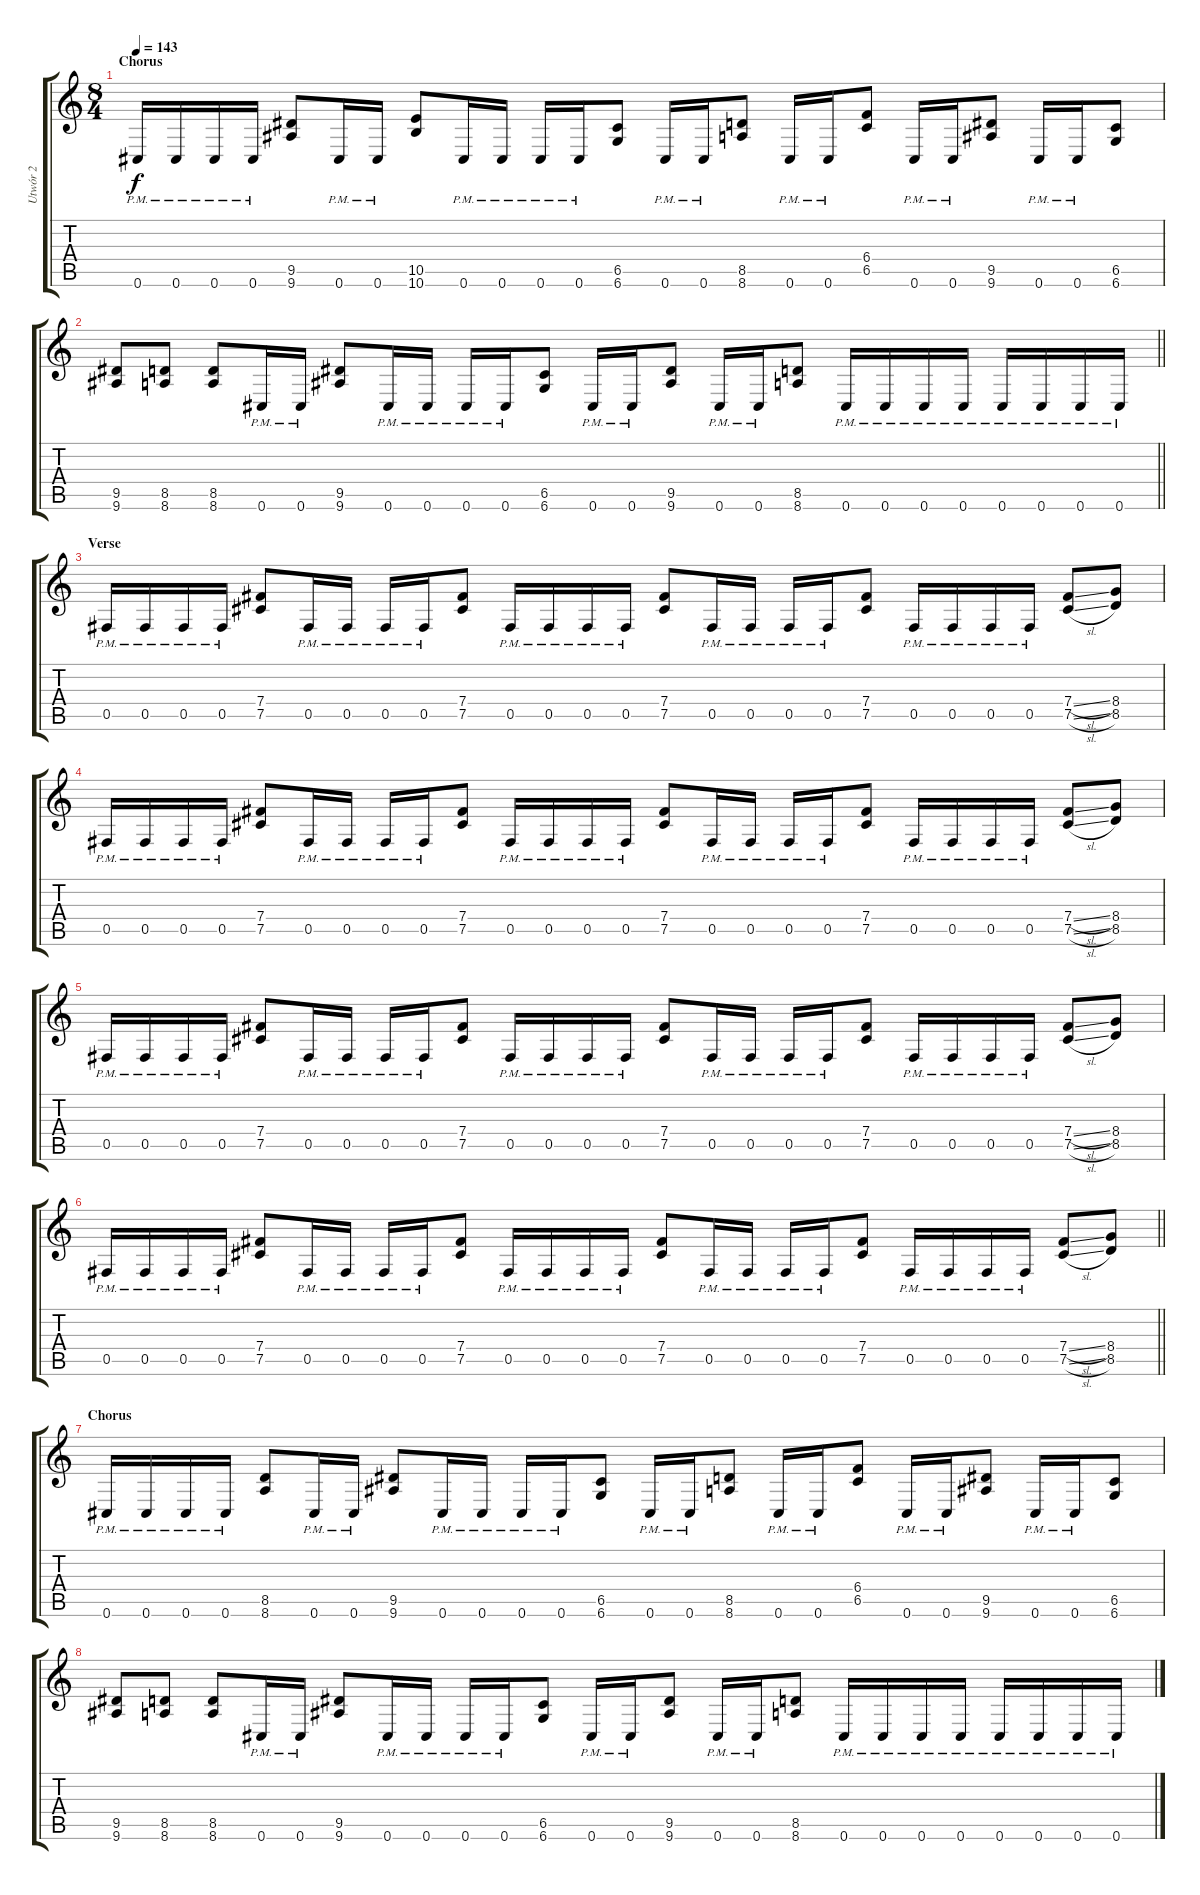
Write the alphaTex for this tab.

\track ("Utwór 2" "Utwór 2") {instrument distortionguitar}
\staff {score tabs}
\tuning (Db4 Ab3 E3 B2 Gb2 Db2) {hide}
\ts (8 4)
\section ("" "Chorus")
\tempo 143
\clef g2
\ks c
0.6{pm}.16{dy f} 0.6{pm}.16 0.6{pm}.16 0.6{pm}.16 (9.5 9.6).8 0.6{pm}.16 0.6{pm}.16 (10.5 10.6).8 0.6{pm}.16 0.6{pm}.16 0.6{pm}.16 0.6{pm}.16 (6.5 6.6).8 0.6{pm}.16 0.6{pm}.16 (8.5 8.6).8 0.6{pm}.16 0.6{pm}.16 (6.4 6.5).8 0.6{pm}.16 0.6{pm}.16 (9.5 9.6).8 0.6{pm}.16 0.6{pm}.16 (6.5 6.6).8 |
\barLineRight lightlight
(9.5 9.6).8 (8.5 8.6).8 (8.5 8.6).8 0.6{pm}.16 0.6{pm}.16 (9.5 9.6).8 0.6{pm}.16 0.6{pm}.16 0.6{pm}.16 0.6{pm}.16 (6.5 6.6).8 0.6{pm}.16 0.6{pm}.16 (9.5 9.6).8 0.6{pm}.16 0.6{pm}.16 (8.5 8.6).8 0.6{pm}.16 0.6{pm}.16 0.6{pm}.16 0.6{pm}.16 0.6{pm}.16 0.6{pm}.16 0.6{pm}.16 0.6{pm}.16 |
\section ("" "Verse")
0.5{pm}.16 0.5{pm}.16 0.5{pm}.16 0.5{pm}.16 (7.4 7.5).8 0.5{pm}.16 0.5{pm}.16 0.5{pm}.16 0.5{pm}.16 (7.4 7.5).8 0.5{pm}.16 0.5{pm}.16 0.5{pm}.16 0.5{pm}.16 (7.4 7.5).8 0.5{pm}.16 0.5{pm}.16 0.5{pm}.16 0.5{pm}.16 (7.4 7.5).8 0.5{pm}.16 0.5{pm}.16 0.5{pm}.16 0.5{pm}.16 (7.4{sl} 7.5{sl}).8 (8.4 8.5).8 |
0.5{pm}.16 0.5{pm}.16 0.5{pm}.16 0.5{pm}.16 (7.4 7.5).8 0.5{pm}.16 0.5{pm}.16 0.5{pm}.16 0.5{pm}.16 (7.4 7.5).8 0.5{pm}.16 0.5{pm}.16 0.5{pm}.16 0.5{pm}.16 (7.4 7.5).8 0.5{pm}.16 0.5{pm}.16 0.5{pm}.16 0.5{pm}.16 (7.4 7.5).8 0.5{pm}.16 0.5{pm}.16 0.5{pm}.16 0.5{pm}.16 (7.4{sl} 7.5{sl}).8 (8.4 8.5).8 |
0.5{pm}.16 0.5{pm}.16 0.5{pm}.16 0.5{pm}.16 (7.4 7.5).8 0.5{pm}.16 0.5{pm}.16 0.5{pm}.16 0.5{pm}.16 (7.4 7.5).8 0.5{pm}.16 0.5{pm}.16 0.5{pm}.16 0.5{pm}.16 (7.4 7.5).8 0.5{pm}.16 0.5{pm}.16 0.5{pm}.16 0.5{pm}.16 (7.4 7.5).8 0.5{pm}.16 0.5{pm}.16 0.5{pm}.16 0.5{pm}.16 (7.4{sl} 7.5{sl}).8 (8.4 8.5).8 |
\barLineRight lightlight
0.5{pm}.16 0.5{pm}.16 0.5{pm}.16 0.5{pm}.16 (7.4 7.5).8 0.5{pm}.16 0.5{pm}.16 0.5{pm}.16 0.5{pm}.16 (7.4 7.5).8 0.5{pm}.16 0.5{pm}.16 0.5{pm}.16 0.5{pm}.16 (7.4 7.5).8 0.5{pm}.16 0.5{pm}.16 0.5{pm}.16 0.5{pm}.16 (7.4 7.5).8 0.5{pm}.16 0.5{pm}.16 0.5{pm}.16 0.5{pm}.16 (7.4{sl} 7.5{sl}).8 (8.4 8.5).8 |
\section ("" "Chorus")
0.6{pm}.16 0.6{pm}.16 0.6{pm}.16 0.6{pm}.16 (8.5 8.6).8 0.6{pm}.16 0.6{pm}.16 (9.5 9.6).8 0.6{pm}.16 0.6{pm}.16 0.6{pm}.16 0.6{pm}.16 (6.5 6.6).8 0.6{pm}.16 0.6{pm}.16 (8.5 8.6).8 0.6{pm}.16 0.6{pm}.16 (6.4 6.5).8 0.6{pm}.16 0.6{pm}.16 (9.5 9.6).8 0.6{pm}.16 0.6{pm}.16 (6.5 6.6).8 |
(9.5 9.6).8 (8.5 8.6).8 (8.5 8.6).8 0.6{pm}.16 0.6{pm}.16 (9.5 9.6).8 0.6{pm}.16 0.6{pm}.16 0.6{pm}.16 0.6{pm}.16 (6.5 6.6).8 0.6{pm}.16 0.6{pm}.16 (9.5 9.6).8 0.6{pm}.16 0.6{pm}.16 (8.5 8.6).8 0.6{pm}.16 0.6{pm}.16 0.6{pm}.16 0.6{pm}.16 0.6{pm}.16 0.6{pm}.16 0.6{pm}.16 0.6{pm}.16
